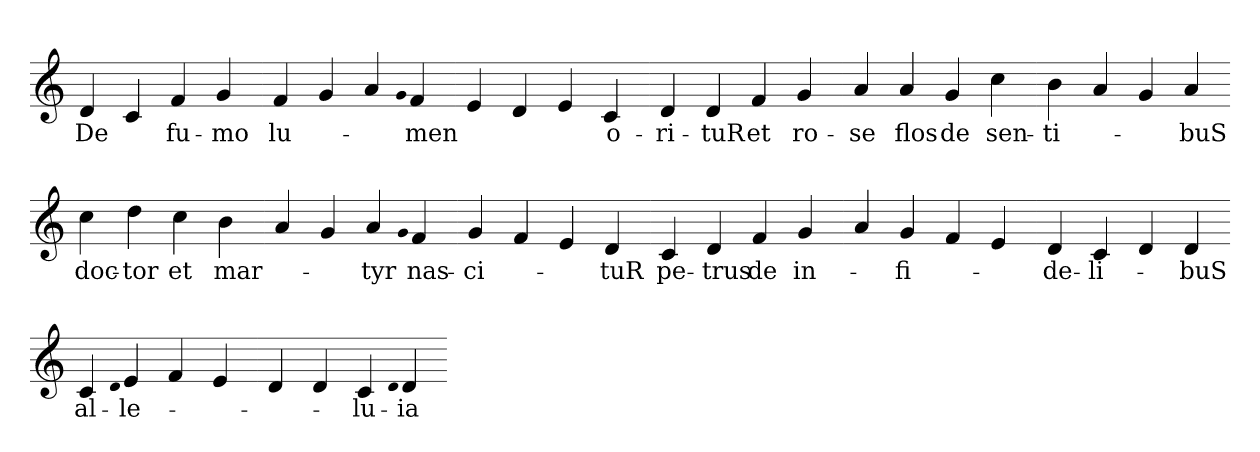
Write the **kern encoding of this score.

**kern	**text
*part1	*part1
*staff1	*staff1
*clefG2	*
=	=
4d	De
4c	.
4f	fu-
4g	mo
=-	=-
4f	lu-
4g	.
4a	.
qg	.
4f	men
=-	=-
4e	.
4d	.
4e	.
4c	o-
=-	=-
4d	ri-
4d	tuR
4f	et
4g	ro-
=-	=-
4a	se
4a	flos
4g	de
4cc	sen-
=-	=-
4b	ti-
4a	.
4g	.
4a	buS
=-	=-
4cc	doc-
4dd	tor
4cc	et
4b	mar-
=-	=-
4a	.
4g	.
4a	tyr
qg	.
4f	nas-
=-	=-
4g	ci-
4f	.
4e	.
4d	tuR
=-	=-
4c	pe-
4d	trus
4f	de
4g	in-
=-	=-
4a	.
4g	fi-
4f	.
4e	.
=-	=-
4d	de-
4c	li-
4d	.
4d	buS
=-	=-
4c	al-
qd	.
4e	le-
4f	.
4e	.
=-	=-
4d	.
4d	.
4c	lu-
qd	.
4d	ia
=-	=-
*-	*-
